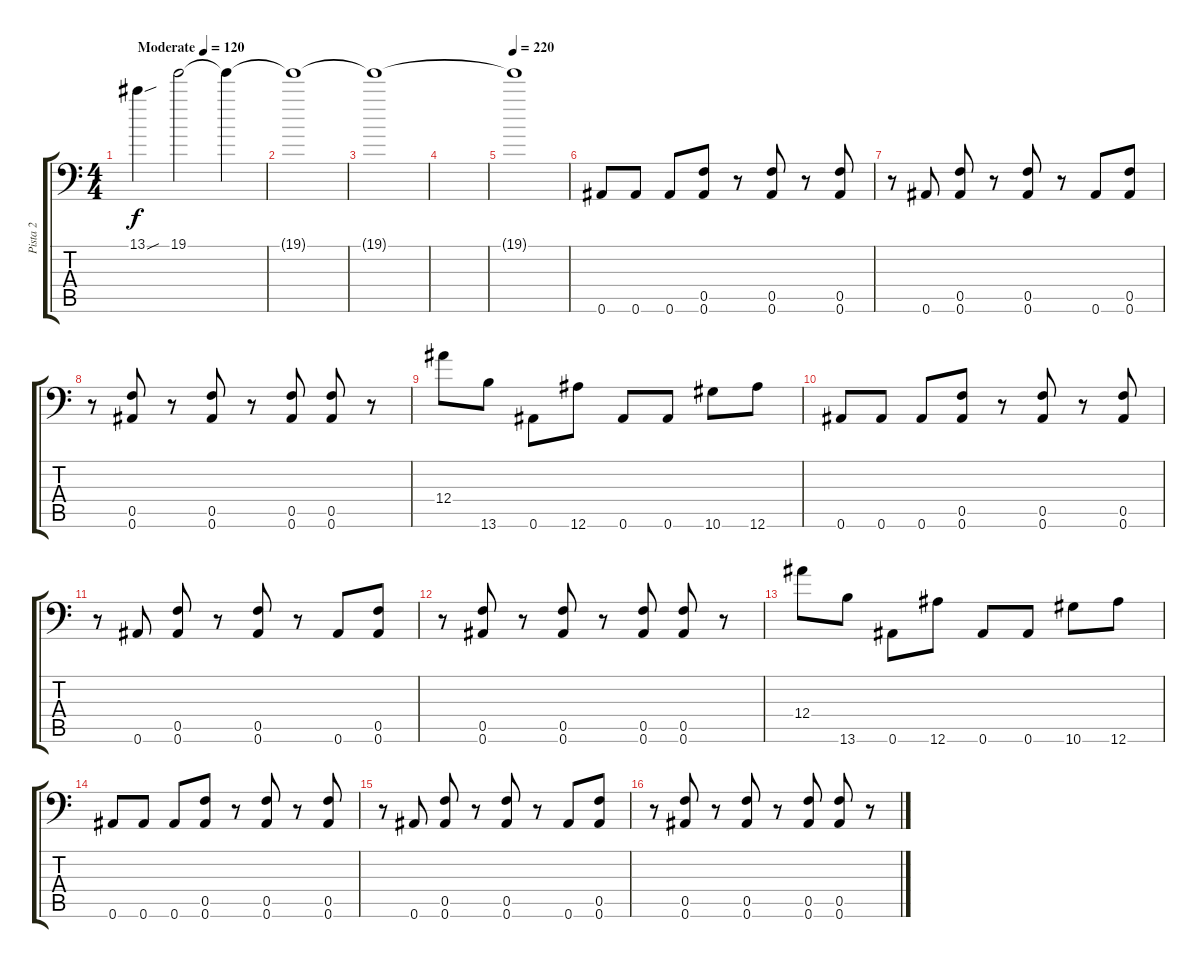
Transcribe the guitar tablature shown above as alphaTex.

\track ("Pista 2" "Pista 2") {instrument distortionguitar}
\staff {score tabs}
\tuning (C4 G3 Eb3 Bb2 F2 Bb1) {hide}
\ts (4 4)
\tempo (120 "Moderate")
\clef f4
\ks c
13.1{sou}.4{dy f instrument distortionguitar} 19.1.2 19.1{t}.4 |
19.1{t}.1 |
19.1{t}.1 |
|
\tempo 220
19.1{t}.1 |
0.6.8 0.6.8 0.6.8 (0.5 0.6).8 r.8 (0.5 0.6).8 r.8 (0.5 0.6).8 |
r.8 0.6.8 (0.5 0.6).8 r.8 (0.5 0.6).8 r.8 0.6.8 (0.5 0.6).8 |
r.8 (0.5 0.6).8 r.8 (0.5 0.6).8 r.8 (0.5 0.6).8 (0.5 0.6).8 r.8 |
12.4.8 13.6.8 0.6.8 12.6.8 0.6.8 0.6.8 10.6.8 12.6.8 |
0.6.8 0.6.8 0.6.8 (0.5 0.6).8 r.8 (0.5 0.6).8 r.8 (0.5 0.6).8 |
r.8 0.6.8 (0.5 0.6).8 r.8 (0.5 0.6).8 r.8 0.6.8 (0.5 0.6).8 |
r.8 (0.5 0.6).8 r.8 (0.5 0.6).8 r.8 (0.5 0.6).8 (0.5 0.6).8 r.8 |
12.4.8 13.6.8 0.6.8 12.6.8 0.6.8 0.6.8 10.6.8 12.6.8 |
0.6.8 0.6.8 0.6.8 (0.5 0.6).8 r.8 (0.5 0.6).8 r.8 (0.5 0.6).8 |
r.8 0.6.8 (0.5 0.6).8 r.8 (0.5 0.6).8 r.8 0.6.8 (0.5 0.6).8 |
r.8 (0.5 0.6).8 r.8 (0.5 0.6).8 r.8 (0.5 0.6).8 (0.5 0.6).8 r.8
